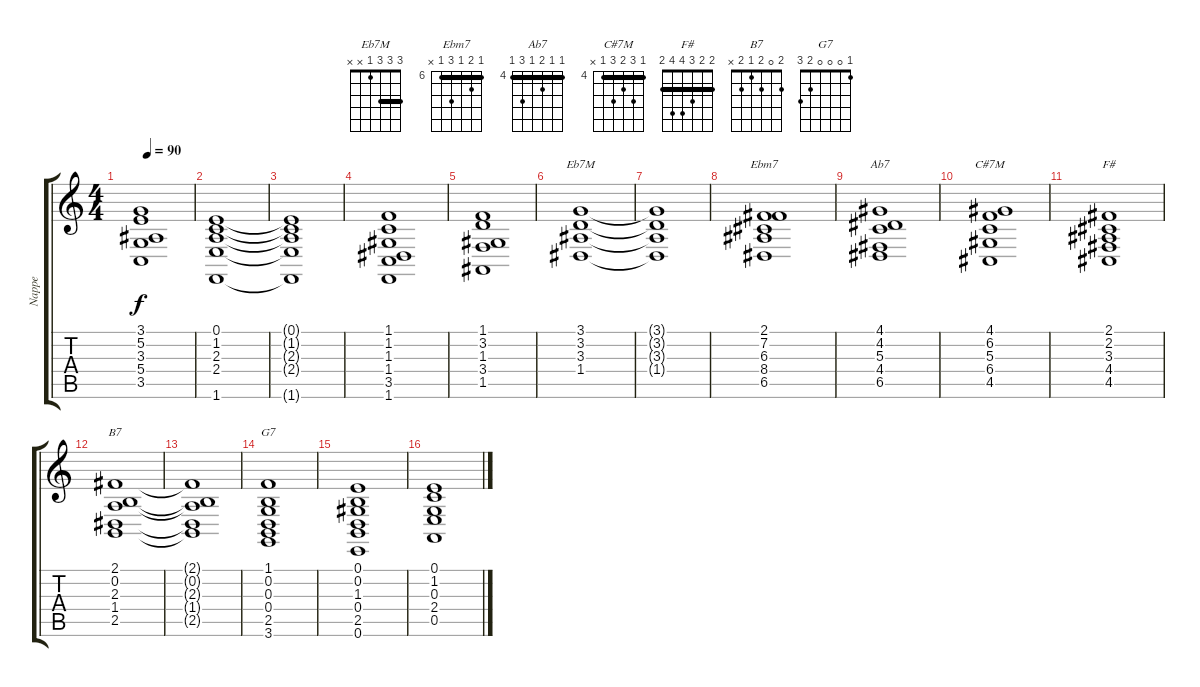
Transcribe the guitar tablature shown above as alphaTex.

\track ("Nappe" "Nappe") {instrument pad2warm}
\staff {score tabs}
\tuning (E4 B3 G3 D3 A2 E2) {hide}
\chord ("Eb7M" 3 3 3 1 x x) {barre 3}
\chord ("Ebm7" 6 7 6 8 6 x) {firstfret 6 barre 6}
\chord ("Ab7" 4 4 5 4 6 4) {firstfret 4 barre 4}
\chord ("C#7M" 4 6 5 6 4 x) {firstfret 4 barre 4}
\chord ("F#" 2 2 3 4 4 2) {barre 2}
\chord ("B7" 2 0 2 1 2 x)
\chord ("G7" 1 0 0 0 2 3)
\ts (4 4)
\tempo 90
\clef g2
\ks c
(3.1 5.2 3.3 5.4 3.5).1{dy f} |
(0.1 1.2 2.3 2.4 1.6).1 |
(0.1{t} 1.2{t} 2.3{t} 2.4{t} 1.6{t}).1 |
(1.1 1.2 1.3 1.4 3.5 1.6).1 |
(1.1 3.2 1.3 3.4 1.5).1 |
(3.1 3.2 3.3 1.4).1{ch "Eb7M"} |
(3.1{t} 3.2{t} 3.3{t} 1.4{t}).1 |
(2.1 7.2 6.3 8.4 6.5).1{ch "Ebm7"} |
(4.1 4.2 5.3 4.4 6.5).1{ch "Ab7"} |
(4.1 6.2 5.3 6.4 4.5).1{ch "C#7M"} |
(2.1 2.2 3.3 4.4 4.5).1{ch "F#"} |
(2.1 0.2 2.3 1.4 2.5).1{ch "B7"} |
(2.1{t} 0.2{t} 2.3{t} 1.4{t} 2.5{t}).1 |
(1.1 0.2 0.3 0.4 2.5 3.6).1{ch "G7"} |
(0.1 0.2 1.3 0.4 2.5 0.6).1 |
(0.1 1.2 0.3 2.4 0.5).1
